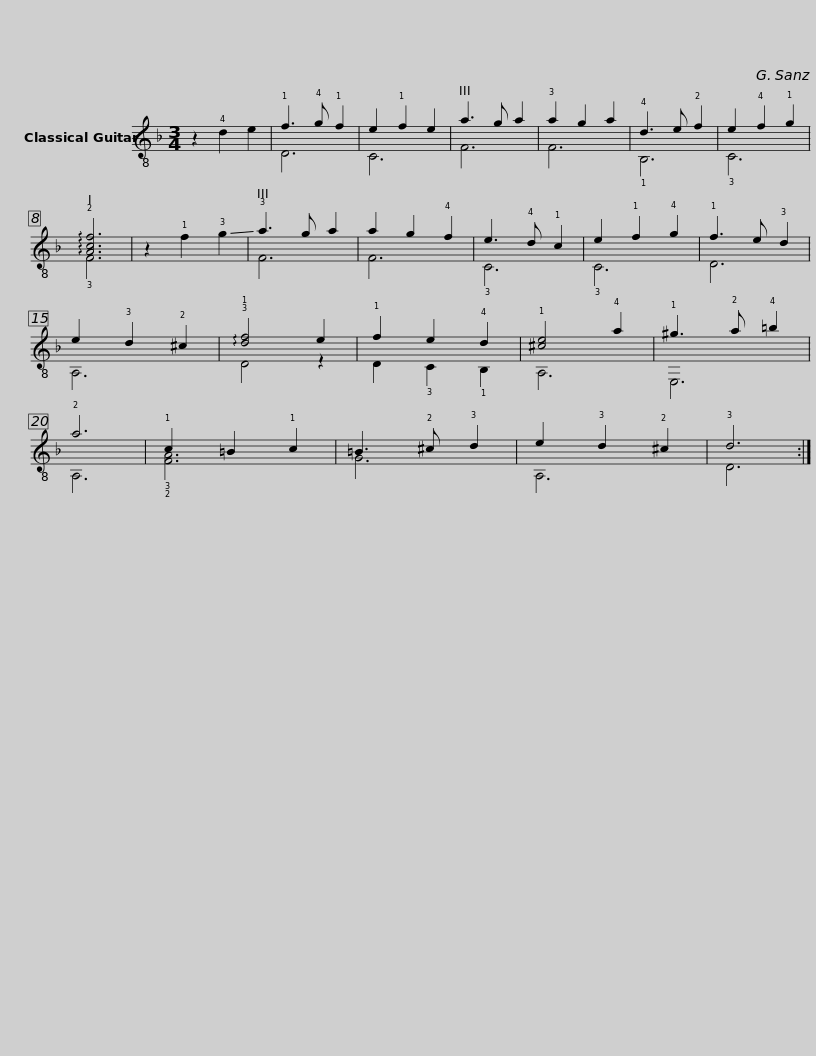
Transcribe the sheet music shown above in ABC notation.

X:1
%%score ( 1 2 )
L:1/8
M:3/4
I:linebreak $
K:F
V:1 treble-8
V:2 treble-8
V:1
 z2 !4!d2 e2 | !1!f3 !4!g !1!f2 | e2 !1!f2 e2 | a3 g a2 | !3!a2 g2 a2 | %5
 !4!d3 e !2!f2 | e2 !4!f2 !1!g2 | !arpeggio!!2![Acf]6 | z2 !1!f2 !-(!!3!g2 | !-)!!3!a3 g a2 |$ %10
 a2 g2 !4!f2 | e3 !4!d !1!c2 | e2 !1!f2 !4!g2 | !1!f3 e !3!d2 | e2 !3!d2 !2!^c2 | %15
 !arpeggio!!3!!1![df]4 e2 | !1!f2 e2 !4!d2 | !1![^ce]4 !4!a2 | !1!^g3 !2!a !4!=b2 | !2!a6 |$ %20
 !1!c2 =B2 !1!c2 | =B3 !2!^c !3!d2 | e2 !3!d2 !2!^c2 | !3!d6 :| %24
V:2
 x6 | D6 | C6 | F6 | F6 | %5
 !1!B,6 | !3!C6 | !3!F6 | x6 | F6 |$ %10
 F6 | !3!C6 | !3!C6 | D6 | A,6 | %15
 D4 z2 | D2 !3!C2 !1!B,2 | A,6 | E,6 | A,6 |$ %20
 !3!!2![FA]6 | G6 | A,6 | D6 :| %24
